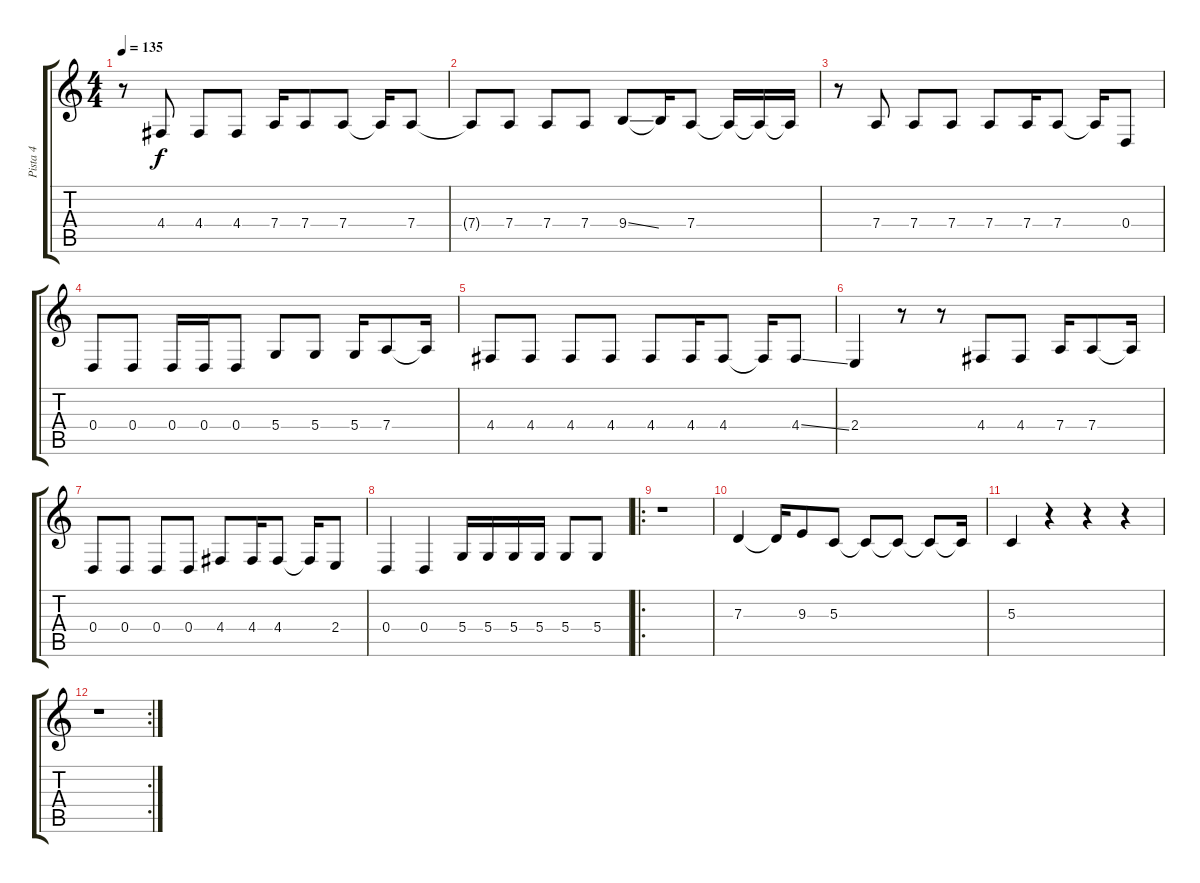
\track ("Pista 4" "Pista 4") {instrument altosax}
\staff {score tabs}
\tuning (E4 B3 G3 D3 A2 E2) {hide}
\ts (4 4)
\tempo 135
\clef g2
\ks c
r.8{dy f} 4.4.8 4.4.8 4.4.8 7.4.16 7.4.8 7.4.8 7.4{t}.16 7.4.8 |
7.4{t}.8 7.4.8 7.4.8 7.4.8 9.4{ss}.8 9.4{t}.16 7.4.8 7.4{t}.16 7.4{t}.16 7.4{t}.16 |
r.8 7.4.8 7.4.8 7.4.8 7.4.8 7.4.16 7.4.8 7.4{t}.16 0.4.8 |
0.4.8 0.4.8 0.4.16 0.4.16 0.4.8 5.4.8 5.4.8 5.4.16 7.4.8 7.4{t}.16 |
4.4.8 4.4.8 4.4.8 4.4.8 4.4.8 4.4.16 4.4.8 4.4{t}.16 4.4{ss}.8 |
2.4.4 r.8 r.8 4.4.8 4.4.8 7.4.16 7.4.8 7.4{t}.16 |
0.4.8 0.4.8 0.4.8 0.4.8 4.4.8 4.4.16 4.4.8 4.4{t}.16 2.4.8 |
0.4.4 0.4.4 5.4.16 5.4.16 5.4.16 5.4.16 5.4.8 5.4.8 |
\ro
r.1 |
7.3.4 7.3{t}.16 9.3.8 5.3.8 5.3{t}.8 5.3{t}.8 5.3{t}.8 5.3{t}.16 |
5.3.4 r.4 r.4 r.4 |
\rc 2
r.1
